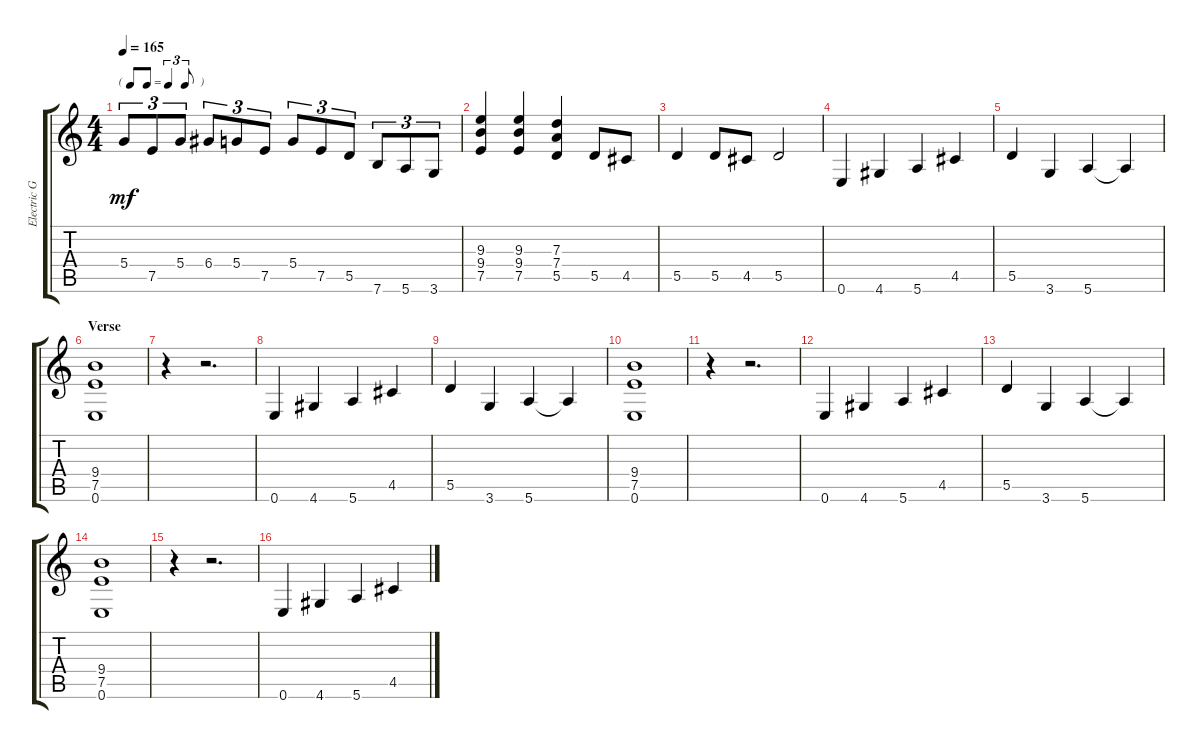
\track ("Electric Guitar" "Electric G") {instrument overdrivenguitar}
\staff {score tabs}
\tuning (E4 B3 G3 D3 A2 E2) {hide}
\ts (4 4)
\tf triplet8th
\tempo 165
\clef g2
\ks c
5.4.8{tu (3 2) dy mf} 7.5.8{tu (3 2)} 5.4.8{tu (3 2)} 6.4.8{tu (3 2)} 5.4.8{tu (3 2)} 7.5.8{tu (3 2)} 5.4.8{tu (3 2)} 7.5.8{tu (3 2)} 5.5.8{tu (3 2)} 7.6.8{tu (3 2)} 5.6.8{tu (3 2)} 3.6.8{tu (3 2)} |
(9.3 9.4 7.5).4 (9.3 9.4 7.5).4 (7.3 7.4 5.5).4 5.5.8 4.5.8 |
5.5.4 5.5.8 4.5.8 5.5.2 |
0.6.4 4.6.4 5.6.4 4.5.4 |
5.5.4 3.6.4 5.6.4 5.6{t}.4 |
\section ("" "Verse")
(9.4 7.5 0.6).1 |
r.4 r.2{d} |
0.6.4 4.6.4 5.6.4 4.5.4 |
5.5.4 3.6.4 5.6.4 5.6{t}.4 |
(9.4 7.5 0.6).1 |
r.4 r.2{d} |
0.6.4 4.6.4 5.6.4 4.5.4 |
5.5.4 3.6.4 5.6.4 5.6{t}.4 |
(9.4 7.5 0.6).1 |
r.4 r.2{d} |
0.6.4 4.6.4 5.6.4 4.5.4
